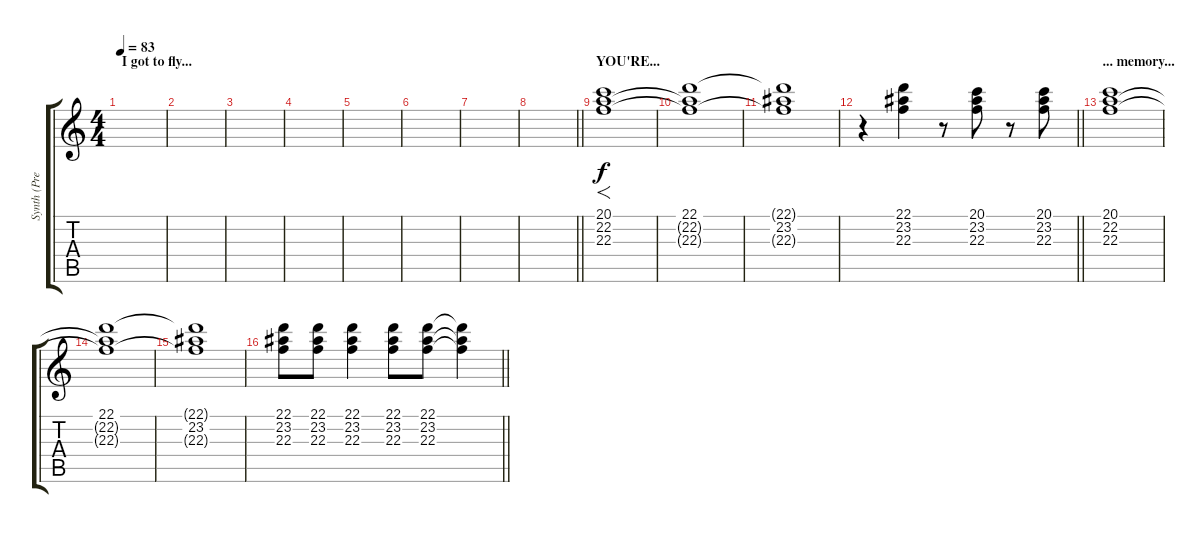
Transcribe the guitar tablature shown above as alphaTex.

\track ("Synth (Preston)" "Synth (Pre") {instrument synthstrings1}
\staff {score tabs}
\tuning (E4 B3 G3 D3 A2 E2) {hide}
\ts (4 4)
\section ("" "I got to fly...")
\tempo 83
\clef g2
\ks c
|
|
|
|
|
|
|
\barLineRight lightlight
|
\section ("" "YOU'RE...")
(20.1 22.2 22.3).1{f volume 8} |
(22.1 22.2{t} 22.3{t}).1 |
(22.1{t} 23.2 22.3{t}).1 |
\barLineRight lightlight
r.4 (22.1 23.2 22.3).4 r.8 (20.1 23.2 22.3).8 r.8 (20.1 23.2 22.3).8 |
\section ("" "... memory...")
(20.1 22.2 22.3).1 |
(22.1 22.2{t} 22.3{t}).1 |
(22.1{t} 23.2 22.3{t}).1 |
\barLineRight lightlight
(22.1 23.2 22.3).8 (22.1 23.2 22.3).8 (22.1 23.2 22.3).4 (22.1 23.2 22.3).8 (22.1 23.2 22.3).8 (22.1{t} 23.2{t} 22.3{t}).4
